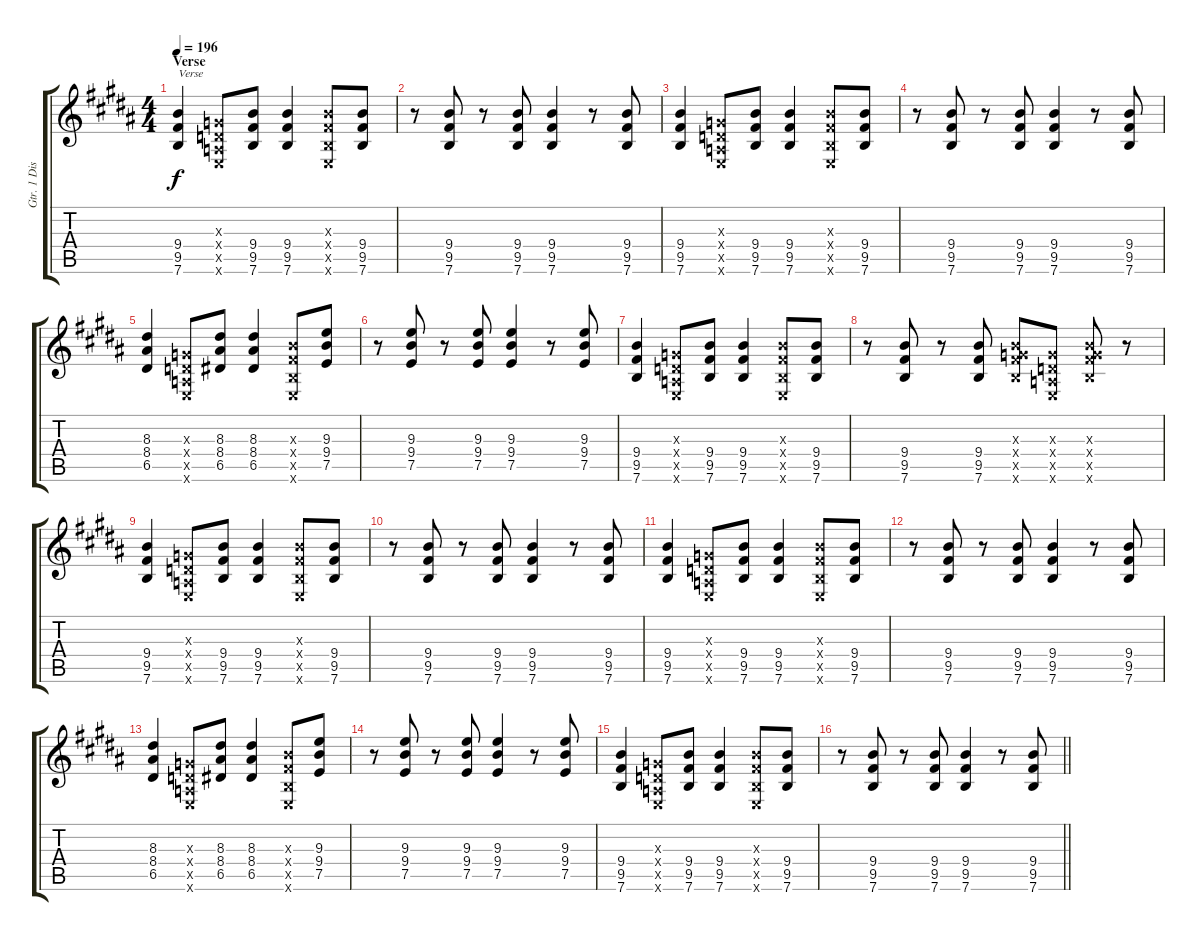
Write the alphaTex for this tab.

\track ("Gtr. 1 Distortion" "Gtr. 1 Dis") {instrument distortionguitar}
\staff {score tabs}
\tuning (E4 B3 G3 D3 A2 E2) {hide}
\ts (4 4)
\section ("" "Verse")
\tempo 196
\clef g2
\ks b
(9.4 9.5 7.6).4{txt "Verse" dy f instrument distortionguitar} (0.3{x} 0.4{x} 0.5{x} 0.6{x}).8 (9.4 9.5 7.6).8 (9.4 9.5 7.6).4 (4.3{x} 4.4{x} 2.5{x} 0.6{x}).8 (9.4 9.5 7.6).8 |
r.8 (9.4 9.5 7.6).8 r.8 (9.4 9.5 7.6).8 (9.4 9.5 7.6).4 r.8 (9.4 9.5 7.6).8 |
(9.4 9.5 7.6).4 (0.3{x} 0.4{x} 0.5{x} 0.6{x}).8 (9.4 9.5 7.6).8 (9.4 9.5 7.6).4 (4.3{x} 4.4{x} 2.5{x} 0.6{x}).8 (9.4 9.5 7.6).8 |
r.8 (9.4 9.5 7.6).8 r.8 (9.4 9.5 7.6).8 (9.4 9.5 7.6).4 r.8 (9.4 9.5 7.6).8 |
(8.3 8.4 6.5).4 (0.3{x} 0.4{x} 0.5{x} 0.6{x}).8 (8.3 8.4 6.5).8 (8.3 8.4 6.5).4 (4.3{x} 4.4{x} 2.5{x} 0.6{x}).8 (9.3 9.4 7.5).8 |
r.8 (9.3 9.4 7.5).8 r.8 (9.3 9.4 7.5).8 (9.3 9.4 7.5).4 r.8 (9.3 9.4 7.5).8 |
(9.4 9.5 7.6).4 (0.3{x} 0.4{x} 0.5{x} 0.6{x}).8 (9.4 9.5 7.6).8 (9.4 9.5 7.6).4 (4.3{x} 4.4{x} 2.5{x} 0.6{x}).8 (9.4 9.5 7.6).8 |
r.8 (9.4 9.5 7.6).8 r.8 (9.4 9.5 7.6).8 (0.3{x} 9.4{x} 9.5{x} 7.6{x}).8 (0.3{x} 0.4{x} 0.5{x} 0.6{x}).8 (0.3{x} 9.4{x} 9.5{x} 7.6{x}).8 r.8 |
(9.4 9.5 7.6).4 (0.3{x} 0.4{x} 0.5{x} 0.6{x}).8 (9.4 9.5 7.6).8 (9.4 9.5 7.6).4 (4.3{x} 4.4{x} 2.5{x} 0.6{x}).8 (9.4 9.5 7.6).8 |
r.8 (9.4 9.5 7.6).8 r.8 (9.4 9.5 7.6).8 (9.4 9.5 7.6).4 r.8 (9.4 9.5 7.6).8 |
(9.4 9.5 7.6).4 (0.3{x} 0.4{x} 0.5{x} 0.6{x}).8 (9.4 9.5 7.6).8 (9.4 9.5 7.6).4 (4.3{x} 4.4{x} 2.5{x} 0.6{x}).8 (9.4 9.5 7.6).8 |
r.8 (9.4 9.5 7.6).8 r.8 (9.4 9.5 7.6).8 (9.4 9.5 7.6).4 r.8 (9.4 9.5 7.6).8 |
(8.3 8.4 6.5).4 (0.3{x} 0.4{x} 0.5{x} 0.6{x}).8 (8.3 8.4 6.5).8 (8.3 8.4 6.5).4 (4.3{x} 4.4{x} 2.5{x} 0.6{x}).8 (9.3 9.4 7.5).8 |
r.8 (9.3 9.4 7.5).8 r.8 (9.3 9.4 7.5).8 (9.3 9.4 7.5).4 r.8 (9.3 9.4 7.5).8 |
(9.4 9.5 7.6).4 (0.3{x} 0.4{x} 0.5{x} 0.6{x}).8 (9.4 9.5 7.6).8 (9.4 9.5 7.6).4 (4.3{x} 4.4{x} 2.5{x} 0.6{x}).8 (9.4 9.5 7.6).8 |
\barLineRight lightlight
r.8 (9.4 9.5 7.6).8 r.8 (9.4 9.5 7.6).8 (9.4 9.5 7.6).4 r.8 (9.4 9.5 7.6).8
